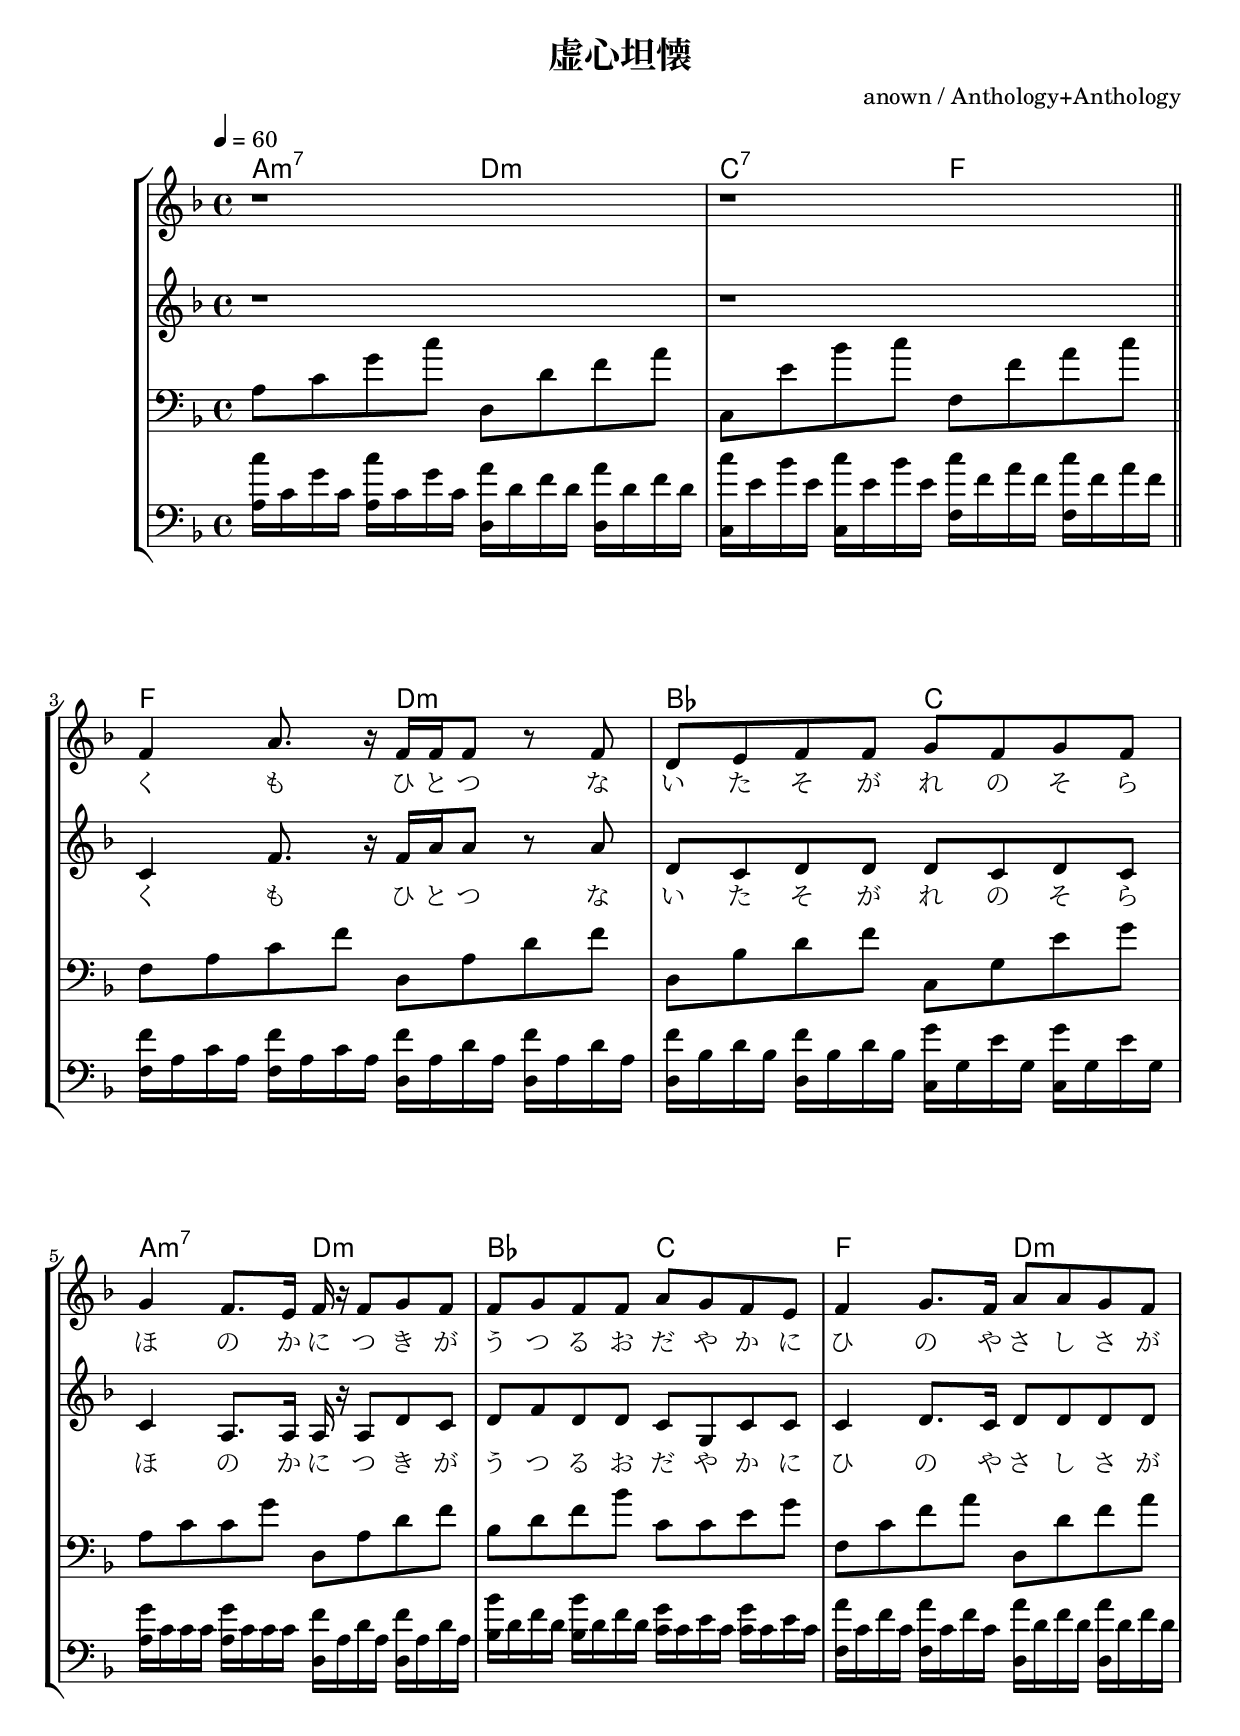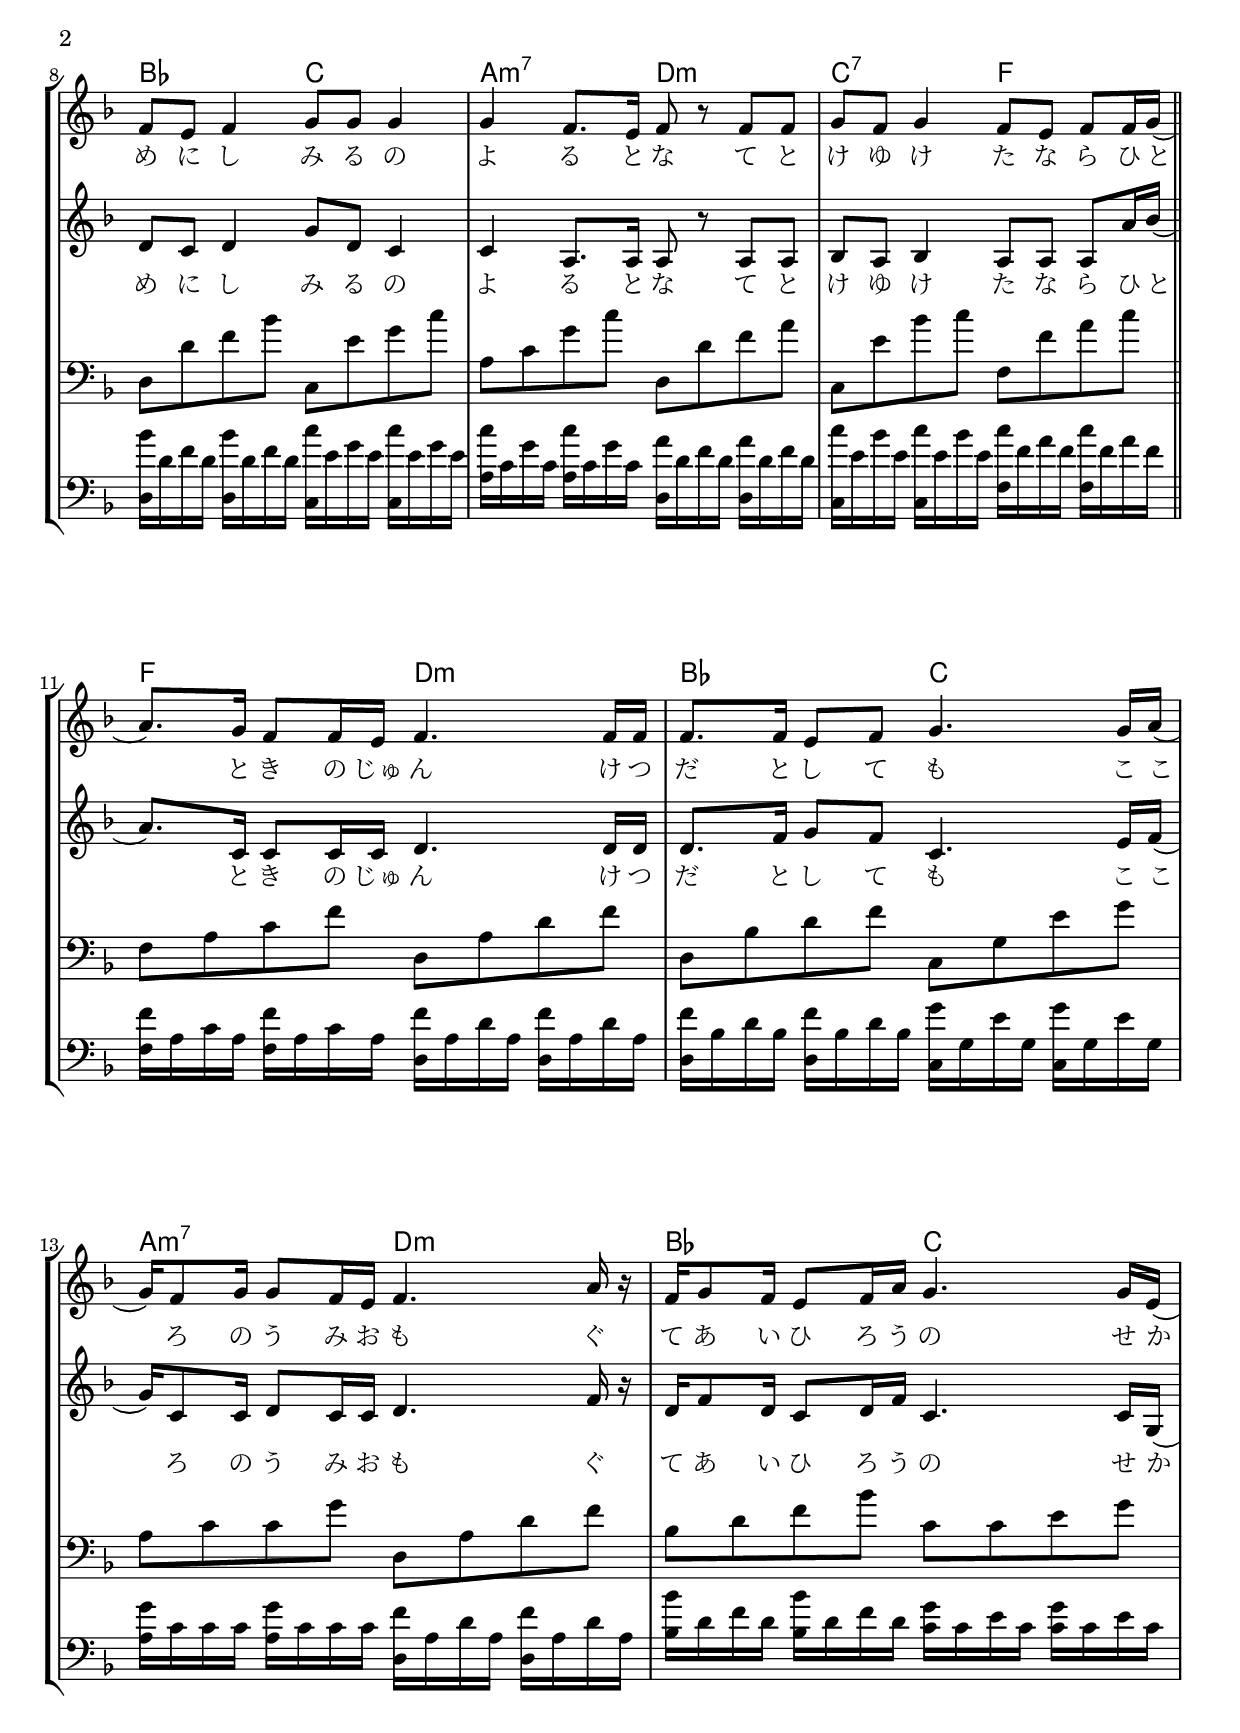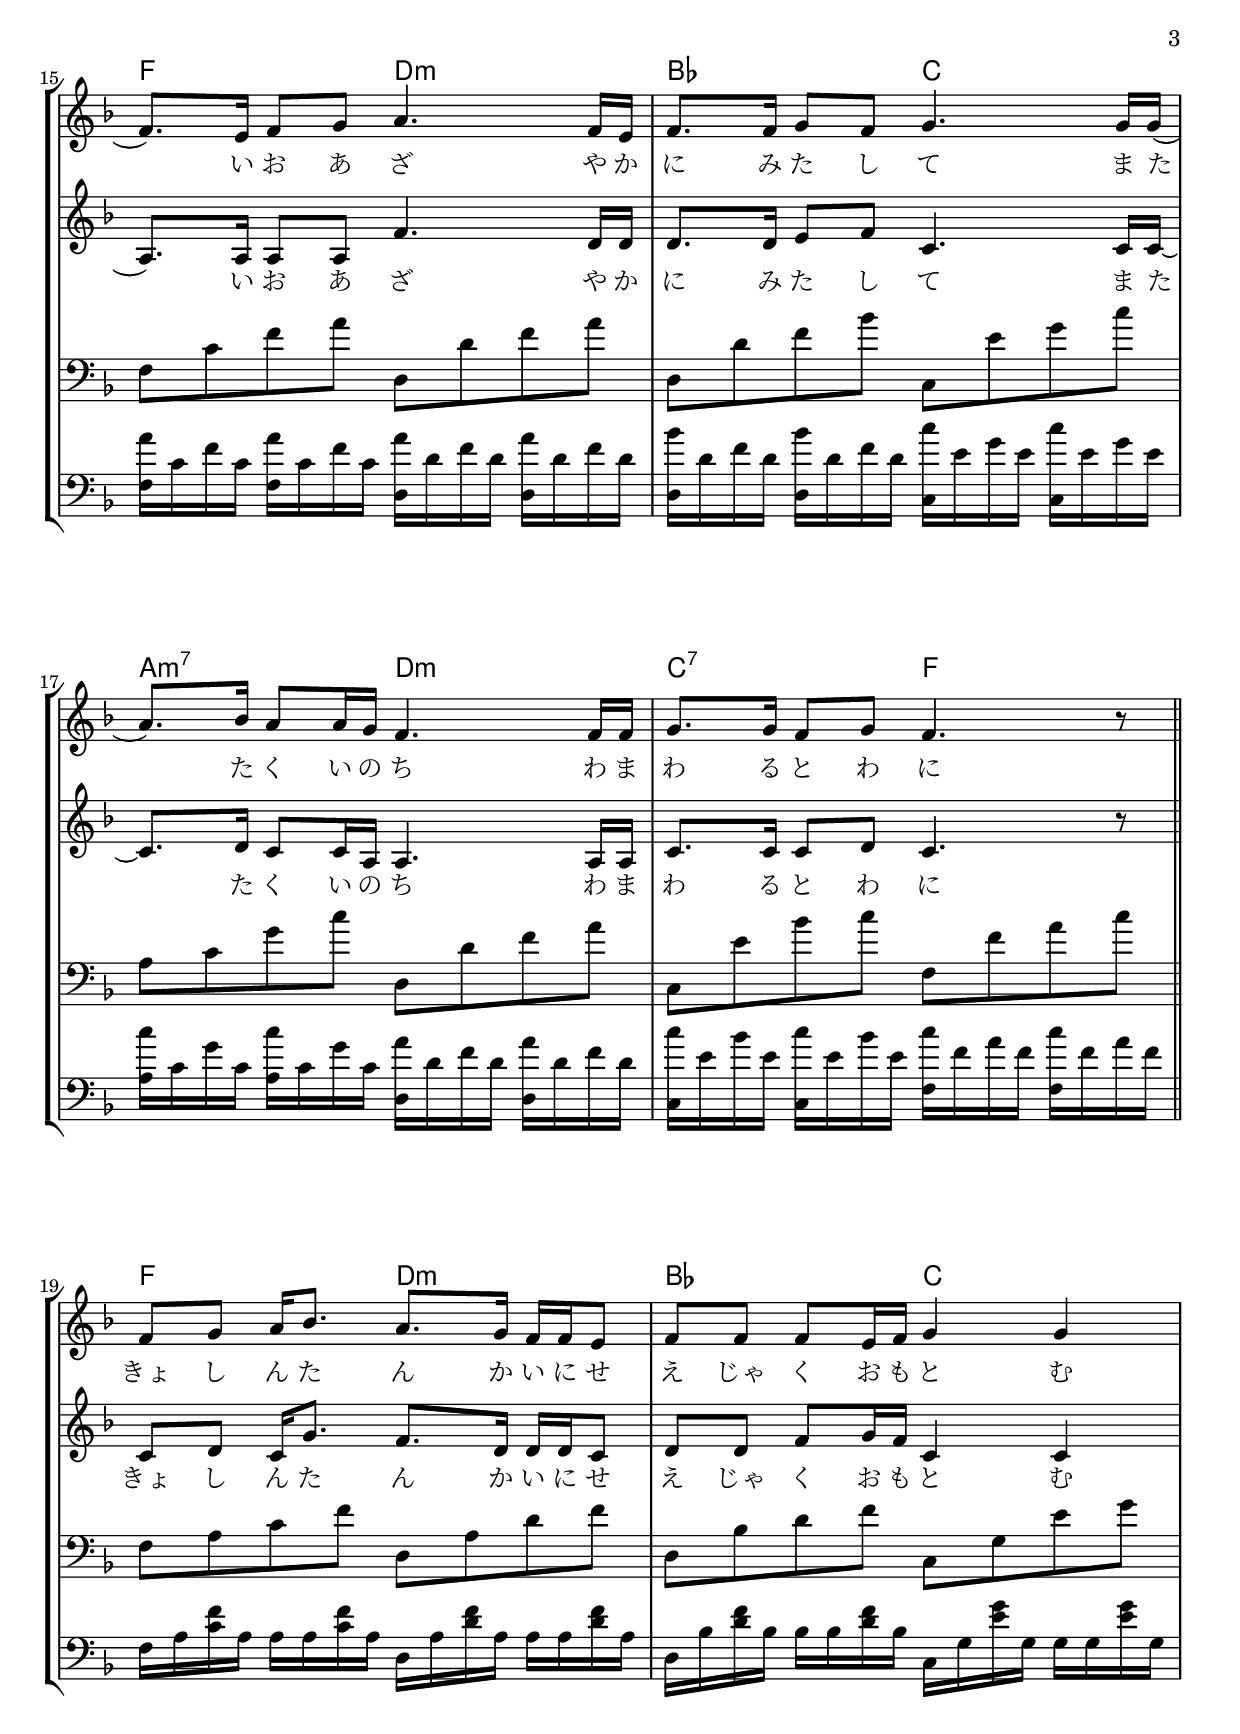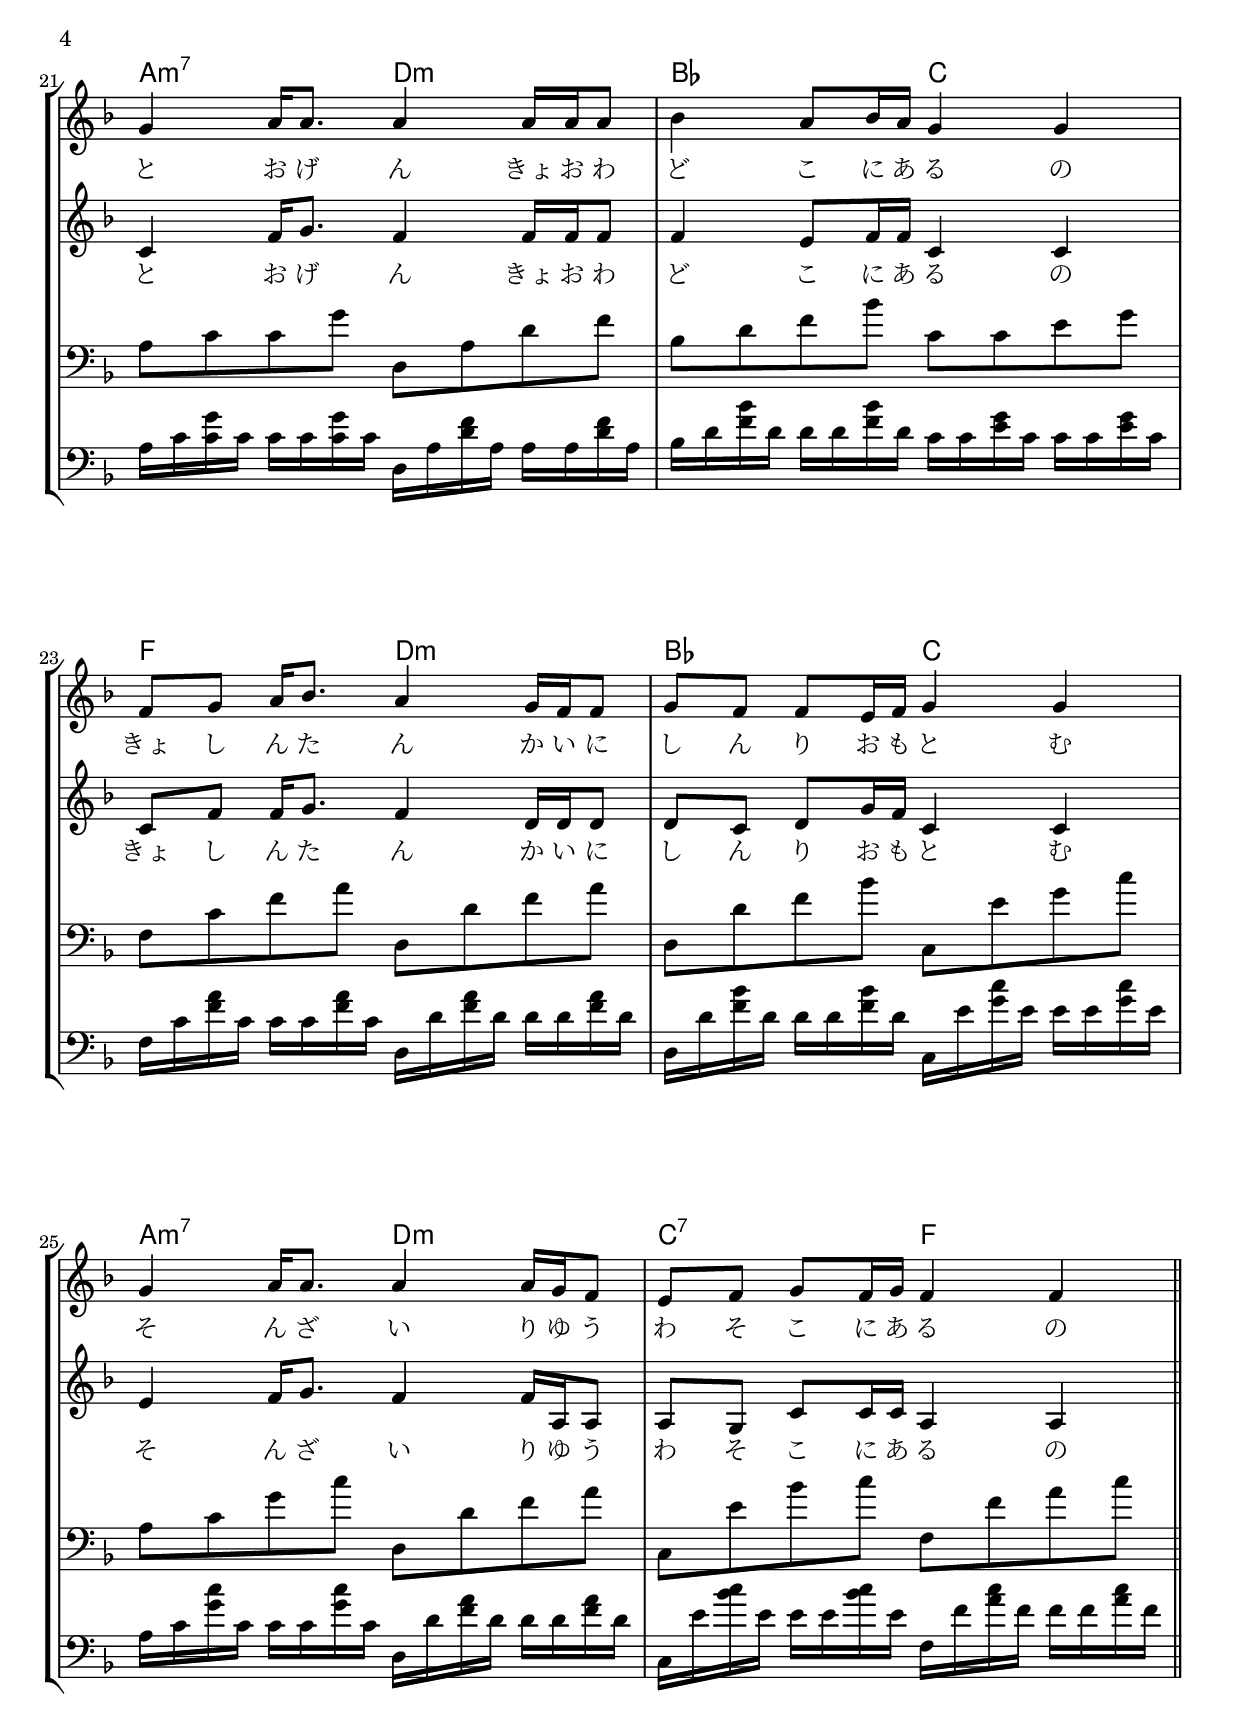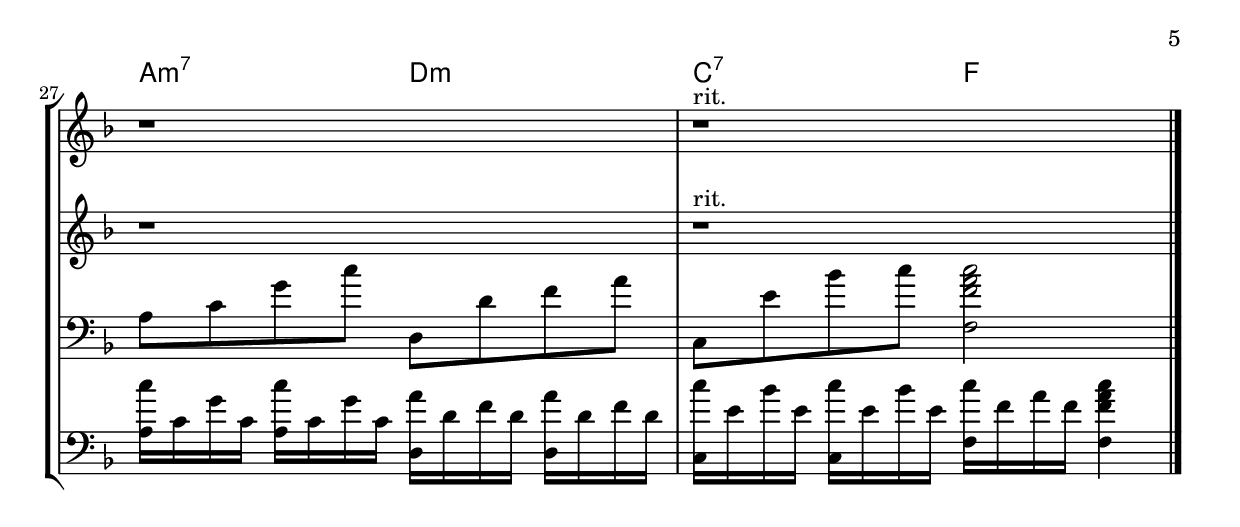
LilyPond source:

\version "2.12.1"

\header {
	title = \markup {虚心坦懐}
	composer = \markup \center-column {"anown / Anthology+Anthology"}
}

harmony = \chordmode {
	a2:min7 d:m c:7 f 

	f d:m bes c a:min7 d:m bes c f d:m bes c a:min7 d:m c:7 f 

	f d:m bes c a:min7 d:m bes c f d:m bes c a:min7 d:m c:7 f 

	f d:m bes c a:min7 d:m bes c f d:m bes c a:min7 d:m c:7 f 

	a:min7 d:m c:7 f 
}

melody = {
	\key f \major
	\tempo 4 = 60
	r1 | r1   
	\set Staff.midiInstrument = #"fss0.35"
	f'4  a'8.  r16  f'16  f'16  f'8  r8  f'8 
	d'8  e'8  f'8  f'8  g'8  f'8  g'8  f'8 
	g'4  f'8.  e'16  f'16  r16  f'8  g'8  f'8 
	f'8  g'8  f'8  f'8  a'8  g'8  f'8  e'8 
	f'4  g'8.  f'16  a'8  a'8  g'8  f'8 
	f'8  e'8  f'4  g'8  g'8  g'4 
	g'4  f'8.  e'16  f'8  r8  f'8  f'8 
	g'8  f'8  g'4  f'8  e'8  f'8  	\set Staff.midiInstrument = #"fss0.35"
	f'16  g'16 
	(a'8.)  g'16  f'8  f'16  e'16  f'4.  f'16  f'16 
	f'8.  f'16  e'8  f'8  g'4.  g'16  a'16 
	(g'16)  f'8  g'16  g'8  f'16  e'16  f'4.  a'16  r16 
	f'16  g'8  f'16  e'8  f'16  a'16  g'4.  g'16  e'16 
	(f'8.)  e'16  f'8  g'8  a'4.  f'16  e'16 
	f'8.  f'16  g'8  f'8  g'4.  g'16  g'16 
	(a'8.)  bes'16  a'8  a'16  g'16  f'4.  f'16  f'16 
	g'8.  g'16  f'8  g'8  f'4.  	r8 	\set Staff.midiInstrument = #"fss0.35"
	f'8  g'8  a'16  bes'8.  a'8.  g'16  f'16  f'16  e'8 
	f'8  f'8  f'8  e'16  f'16  g'4  g'4 
	g'4  a'16  a'8.  a'4  a'16  a'16  a'8 
	bes'4  a'8  bes'16  a'16  g'4  g'4 
	f'8  g'8  a'16  bes'8.  a'4  g'16  f'16  f'8 
	g'8  f'8  f'8  e'16  f'16  g'4  g'4 
	g'4  a'16  a'8.  a'4  a'16  g'16  f'8 
	e'8  f'8  g'8  f'16  g'16  f'4  f'4
	r1 | r1^"rit." \bar "|."
}

words = \lyricmode {
	
	く  も  ひ  と  つ  な  い  た  そ  が  れ  の  そ  ら  ほ  の  か  に  つ  き  が  う  つ  る  お  だ  や  か  に  ひ  の  や  さ  し  さ  が  め  に  し  み  る  の  よ  る  と  な  て  と  け  ゆ  け  た  な  ら  
	ひ  と  と  き  の  じゅ  ん  け  つ  だ  と  し  て  も  こ  こ  ろ  の  う  み  お  も  ぐ  て  あ  い  ひ  ろ  う  の  せ  か  い  お  あ  ざ  や  か  に  み  た  し  て  ま  た  た  く  い  の  ち  わ  ま  わ  る  と  わ  に  
	きょ  し  ん  た  ん  か  い  に  せ  え  じゃ  く  お  も  と  む  と  お  げ  ん  きょ  お  わ  ど  こ  に  あ  る  の  きょ  し  ん  た  ん  か  い  に  し  ん  り  お  も  と  む  そ  ん  ざ  い  り  ゆ  う  わ  そ  こ  に  あ  る  の  
	
}

secondmelody = {
	\key f \major
	\tempo 4 = 60
	r1 | r1   
	\set Staff.midiInstrument = #"mmi0.42"
	c'4  f'8.  r16  f'16  a'16  a'8  r8  a'8 
	d'8  c'8  d'8  d'8  d'8  c'8  d'8  c'8 
	c'4  a8.  a16  a16  r16  a8  d'8  c'8 
	d'8  f'8  d'8  d'8  c'8  g8  c'8  c'8 
	c'4  d'8.  c'16  d'8  d'8  d'8  d'8 
	d'8  c'8  d'4  g'8  d'8  c'4 
	c'4  a8.  a16  a8  r8  a8  a8 
	bes8  a8  bes4  a8  a8  a8  	\set Staff.midiInstrument = #"mmi0.42"
	a'16  bes'16 
	(a'8.)  c'16  c'8  c'16  c'16  d'4.  d'16  d'16 
	d'8.  f'16  g'8  f'8  c'4.  e'16  f'16 
	(g'16)  c'8  c'16  d'8  c'16  c'16  d'4.  f'16  r16 
	d'16  f'8  d'16  c'8  d'16  f'16  c'4.  c'16  g16 
	(a8.)  a16  a8  a8  f'4.  d'16  d'16 
	d'8.  d'16  e'8  f'8  c'4.  c'16  c'16~ 
	c'8.  d'16  c'8  c'16  a16  a4.  a16  a16 
	c'8.  c'16  c'8  d'8  c'4.  	r8 	\set Staff.midiInstrument = #"mmi0.42"
	c'8  d'8  c'16  g'8.  f'8.  d'16  d'16  d'16  c'8 
	d'8  d'8  f'8  g'16  f'16  c'4  c'4 
	c'4  f'16  g'8.  f'4  f'16  f'16  f'8 
	f'4  e'8  f'16  f'16  c'4  c'4 
	c'8  f'8  f'16  g'8.  f'4  d'16  d'16  d'8 
	d'8  c'8  d'8  g'16  f'16  c'4  c'4 
	e'4  f'16  g'8.  f'4  f'16  a16  a8 
	a8  g8  c'8  c'16  c'16  a4  a4
	r1 | r1^"rit." \bar "|."
}

secondwords = \lyricmode {
	
	く  も  ひ  と  つ  な  い  た  そ  が  れ  の  そ  ら  ほ  の  か  に  つ  き  が  う  つ  る  お  だ  や  か  に  ひ  の  や  さ  し  さ  が  め  に  し  み  る  の  よ  る  と  な  て  と  け  ゆ  け  た  な  ら  
	ひ  と  と  き  の  じゅ  ん  け  つ  だ  と  し  て  も  こ  こ  ろ  の  う  み  お  も  ぐ  て  あ  い  ひ  ろ  う  の  せ  か  い  お  あ  ざ  や  か  に  み  た  し  て  ま  た  た  く  い  の  ち  わ  ま  わ  る  と  わ  に  
	きょ  し  ん  た  ん  か  い  に  せ  え  じゃ  く  お  も  と  む  と  お  げ  ん  きょ  お  わ  ど  こ  に  あ  る  の  きょ  し  ん  た  ん  か  い  に  し  ん  り  お  も  と  む  そ  ん  ざ  い  り  ゆ  う  わ  そ  こ  に  あ  る  の  
	
}

tempochange = {
	\tempo 4 = 60
	r1 | r1 \bar "||"
	\tempo 4 = 60
	r1 | r1 | r1 | r1 | r1 | r1 | r1 | r1 \bar "||"
	\tempo 4 = 60
	r1 | r1 | r1 | r1 | r1 | r1 | r1 | r1 \bar "||"
	\tempo 4 = 60
	r1 | r1 | r1 | r1 | r1 | r1 | r1 | r1 \bar "||"
	\tempo 4 = 60
	r1 | \tempo 4 = 45 r2 \tempo 4 = 40 r2 \bar "|."
}

mainacc = {
	\clef bass
	\set Staff.midiInstrument = #"Honky-tonk"
	\key f \major
	\tempo 4 = 60
	a8 c'8 g'8 c''8
	d8 d'8 f'8 a'8
	c8 e'8 bes'8 c''8
	f8 f'8 a'8 c''8
	\bar "||"

	\set Staff.midiInstrument = #"Electric Piano 1"
	f8 a8 c'8 f'8
	d8 a8 d'8 f'8
	d8 bes8 d'8 f'8
	c8 g8 e'8 g'8
	a8 c'8 c'8 g'8
	d8 a8 d'8 f'8
	bes8 d'8 f'8 bes'8
	c'8 c'8 e'8 g'8
	f8 c'8 f'8 a'8
	d8 d'8 f'8 a'8
	d8 d'8 f'8 bes'8
	c8 e'8 g'8 c''8
	a8 c'8 g'8 c''8
	d8 d'8 f'8 a'8
	c8 e'8 bes'8 c''8
	f8 f'8 a'8 c''8
	\bar "||"

	\set Staff.midiInstrument = #"Acoustic grand"
	f8 a8 c'8 f'8
	d8 a8 d'8 f'8
	d8 bes8 d'8 f'8
	c8 g8 e'8 g'8
	a8 c'8 c'8 g'8
	d8 a8 d'8 f'8
	bes8 d'8 f'8 bes'8
	c'8 c'8 e'8 g'8
	f8 c'8 f'8 a'8
	d8 d'8 f'8 a'8
	d8 d'8 f'8 bes'8
	c8 e'8 g'8 c''8
	a8 c'8 g'8 c''8
	d8 d'8 f'8 a'8
	c8 e'8 bes'8 c''8
	f8 f'8 a'8 c''8
	\bar "||"

	\set Staff.midiInstrument = #"Electric Piano2"
	f8 a8 c'8 f'8
	d8 a8 d'8 f'8
	d8 bes8 d'8 f'8
	c8 g8 e'8 g'8
	a8 c'8 c'8 g'8
	d8 a8 d'8 f'8
	bes8 d'8 f'8 bes'8
	c'8 c'8 e'8 g'8
	f8 c'8 f'8 a'8
	d8 d'8 f'8 a'8
	d8 d'8 f'8 bes'8
	c8 e'8 g'8 c''8
	a8 c'8 g'8 c''8
	d8 d'8 f'8 a'8
	c8 e'8 bes'8 c''8
	f8 f'8 a'8 c''8
	\bar "||"

	\set Staff.midiInstrument = #"Honky-tonk"
	a8 c'8 g'8 c''8
	d8 d'8 f'8 a'8
	c8 e'8 bes'8 c''8
	<f f' a' c''>2
	\bar "|."
}

subacc = {
	\clef bass
	\set Staff.midiInstrument = #"Electric Guitar (clean)"
	\key f \major
	\tempo 4 = 60
	<a c''>16 c' g' c' <a c''> c' g' c'
	<d a'>16 d' f' d' <d a'> d' f' d'
	<c c''>16 e' bes' e' <c c''> e' bes' e'
	<f c''>16 f' a' f' <f c''> f' a' f'
	\bar "||"

	\set Staff.midiInstrument = #"Electric Guitar (clean)"
	<f f'>16 a c' a <f f'> a c' a
	<d f'>16 a d' a <d f'> a d' a
	<d f'>16 bes d' bes <d f'> bes d' bes
	<c g'>16 g e' g <c g'> g e' g
	<a g'>16 c' c' c' <a g'> c' c' c'
	<d f'>16 a d' a <d f'> a d' a
	<bes bes'>16 d' f' d' <bes bes'> d' f' d'
	<c' g'>16 c' e' c' <c' g'> c' e' c'
	<f a'>16 c' f' c' <f a'> c' f' c'
	<d a'>16 d' f' d' <d a'> d' f' d'
	<d bes'>16 d' f' d' <d bes'> d' f' d'
	<c c''>16 e' g' e' <c c''> e' g' e'
	<a c''>16 c' g' c' <a c''> c' g' c'
	<d a'>16 d' f' d' <d a'> d' f' d'
	<c c''>16 e' bes' e' <c c''> e' bes' e'
	<f c''>16 f' a' f' <f c''> f' a' f'
	\bar "||"

	\set Staff.midiInstrument = #"Electric Guitar (clean)"
	<f f'>16 a c' a <f f'> a c' a
	<d f'>16 a d' a <d f'> a d' a
	<d f'>16 bes d' bes <d f'> bes d' bes
	<c g'>16 g e' g <c g'> g e' g
	<a g'>16 c' c' c' <a g'> c' c' c'
	<d f'>16 a d' a <d f'> a d' a
	<bes bes'>16 d' f' d' <bes bes'> d' f' d'
	<c' g'>16 c' e' c' <c' g'> c' e' c'
	<f a'>16 c' f' c' <f a'> c' f' c'
	<d a'>16 d' f' d' <d a'> d' f' d'
	<d bes'>16 d' f' d' <d bes'> d' f' d'
	<c c''>16 e' g' e' <c c''> e' g' e'
	<a c''>16 c' g' c' <a c''> c' g' c'
	<d a'>16 d' f' d' <d a'> d' f' d'
	<c c''>16 e' bes' e' <c c''> e' bes' e'
	<f c''>16 f' a' f' <f c''> f' a' f'
	\bar "||"

	\set Staff.midiInstrument = #"Electric Guitar (clean)"
	f16 a <c' f'> a a a <c' f'> a
	d16 a <d' f'> a a a <d' f'> a
	d16 bes <d' f'> bes bes bes <d' f'> bes
	c16 g <e' g'> g g g <e' g'> g
	a16 c' <c' g'> c' c' c' <c' g'> c'
	d16 a <d' f'> a a a <d' f'> a
	bes16 d' <f' bes'> d' d' d' <f' bes'> d'
	c'16 c' <e' g'> c' c' c' <e' g'> c'
	f16 c' <f' a'> c' c' c' <f' a'> c'
	d16 d' <f' a'> d' d' d' <f' a'> d'
	d16 d' <f' bes'> d' d' d' <f' bes'> d'
	c16 e' <g' c''> e' e' e' <g' c''> e'
	a16 c' <g' c''> c' c' c' <g' c''> c'
	d16 d' <f' a'> d' d' d' <f' a'> d'
	c16 e' <bes' c''> e' e' e' <bes' c''> e'
	f16 f' <a' c''> f' f' f' <a' c''> f'
	\bar "||"

	\set Staff.midiInstrument = #"Electric Guitar (clean)"
	<a c''>16 c' g' c' <a c''> c' g' c'
	<d a'>16 d' f' d' <d a'> d' f' d'
	<c c''>16 e' bes' e' <c c''> e' bes' e'
	<f c''>16 f' a' f' <f f' a' c''>4
	\bar "|."
}

percA = {
	\drummode {
	r1  |r2 r8 hho4 hho8  \bar "||"
	r1  |r2. hho4  |r1  |r2. hho4  |r1  |r2. hho4  |r1  |r2. hho4  \bar "||"
	r1  |r1  |r1  |r1  |r1  |r1  |r1  |r2 r8 hho4 hho8  \bar "||"
	hh4 hh8 hh2 r8  |\times 16/32{ hh2 hh8. hh8. hh4. hh2. } |hh4 hh8 hh2 r8  |hh4 hh8 hh4 hh4.  |hh4 hh8 hh2 r8  |\times 16/32{ hh2 hh8. hh8. hh4. hh2. } |hh4 hh8 hh2 r8  |\times 16/32{ hh2 hh8. hh1 r4 r16 } \bar "||"
	hh4 hh8 hh2 r8  |\times 16/32{ hh2 hh8. hh1 r4 r16 } \bar "|."
	}
}

percB = {
	\drummode {
	r4. hhp2 hhp8  |hhp4 hhp4 hhp4 hhp4  \bar "||"
	r16 hhp16 hhp8 hhp16 hhp8 hhp2 r16  |r16 hhp16 hhp8 hhp16 hhp8 hhp2 r16  |r16 hhp16 hhp8 hhp16 hhp8 hhp2 r16  |r16 hhp16 hhp8 hhp16 hhp8 hhp2 r16  |r16 hhp16 hhp8 hhp16 hhp8 hhp2 r16  |r16 hhp16 hhp8 hhp16 hhp8 hhp2 r16  |r16 hhp16 hhp8 hhp16 hhp8 hhp2 r16  |r16 hhp16 hhp8 hhp16 hhp8 hhp2 hhp16  \bar "||"
	r4. hhp2 hhp8  |r4. hhp2 hhp8  |r4. hhp2 hhp8  |r4. hhp2 hhp8  |r4. hhp2 hhp8  |r4. hhp2 hhp8  |r4. hhp2 hhp8  |hhp4 hhp4 hhp4 hhp4  \bar "||"
	r16 hhp8 hhp8 hhp2 r8.  |\times 16/32{ r8 hhp4 hhp4 hhp8 hhp2 r8 hhp2 r8 } |r16 hhp8 hhp8 hhp2 r8.  |r16 hhp8 hhp8 hhp8. hhp2  |r16 hhp8 hhp8 hhp2 r8.  |\times 16/32{ r8 hhp4 hhp4 hhp8 hhp2 r8 hhp2 r8 } |r16 hhp8 hhp8 hhp2 r8.  |\times 16/32{ r8 hhp4 hhp4 hhp8 hhp1 r4 } \bar "||"
	r16 hhp8 hhp8 hhp2 r8.  |\times 16/32{ r8 hhp4 hhp4 hhp8 hhp1 r4 } \bar "|."
	}
}

percC = {
	\drummode {
	hh4 hh4 hh4 hh4  |r4. hh2 r8  \bar "||"
	hh8. hh8. hh2 r8  |hh8. hh8. hh2 hh8  |hh8. hh8. hh2 r8  |hh8. hh8. hh2 hh8  |hh8. hh8. hh2 r8  |hh8. hh8. hh2 hh8  |hh8. hh8. hh2 r8  |hh8. hh8. hh4 hh4 hh8  \bar "||"
	hh4 hh4 hh4 hh4  |hh4 hh4 hh4 hh4  |hh4 hh4 hh4 hh4  |hh4 hh4 hh4 hh4  |hh4 hh4 hh4 hh4  |hh4 hh4 hh4 hh4  |hh4 hh4 hh4 hh4  |r4. hh2 r8  \bar "||"
	r1  |\times 16/32{ r1 r2 hho2 } |r1  |\times 16/32{ r1 r2 hho2 } |r1  |\times 16/32{ r1 r2 hho2 } |r1  |\times 16/32{ r1 r2 hho2 } \bar "||"
	r1  |\times 16/32{ r1 r2 hho2 } \bar "|."
	}
}

percD = {
	\drummode {
	bd2. r8 bd8  |bd8. bd4. r16 bd4 bd8  \bar "||"
	r2 ss2  |r2 ss2  |r2 ss2  |r2 ss2  |r2 ss2  |r2 ss2  |r2 ss2  |r2 ss2  \bar "||"
	bd2. r8 bd8  |bd8. bd8. bd2 bd8  |bd2. r8 bd8  |bd8. bd8. bd2 bd8  |bd2. r8 bd8  |bd8. bd8. bd2 bd8  |bd2. r8 bd8  |bd8. bd4. r16 bd4 bd8  \bar "||"
	bd8. bd8. bd2 bd8  |\times 16/32{ bd4. bd4. bd2 bd2 bd4 } |bd8. bd8. bd2 bd8  |bd8. bd8. bd2 r8  |bd8. bd8. bd2 bd8  |\times 16/32{ bd4. bd4. bd2 bd2 bd4 } |bd8. bd8. bd2 bd8  |\times 16/32{ bd4. bd4. bd8 bd2 r8 bd2 } \bar "||"
	bd8. bd8. bd2 bd8  |\times 16/32{ bd4. bd4. bd8 bd2 r8 bd2 } \bar "|."
	}
}

percE = {
	\drummode {
	r1 | r1 \bar "||"
	bd2 r8 bd4 bd8  |bd4. bd4 bd4 bd8  |bd2 r8 bd4 bd8  |bd4. bd4 bd4 bd8  |bd2 r8 bd4 bd8  |bd4. bd4 bd4 bd8  |bd2 r8 bd4 bd8  |bd4. bd4 bd4.  \bar "||"
	r1 | r1 | r1 | r1 | r1 | r1 | r1 | r1 \bar "||"
	r2 ss2  |\times 16/32{ r1 ss1 } |r2 ss2  |\times 16/32{ r1 ss1 } |r2 ss2  |\times 16/32{ r1 ss1 } |r2 ss2  |\times 16/32{ r1 ss1 } \bar "||"
	r2 ss2  |\times 16/32{ r1 ss1 } \bar "|."
	}
}

percF = {
	\drummode {
	r1 | r1 \bar "||"
	r1 | r1 | r1 | r1 | r1 | r1 | r1 | r1 \bar "||"
	r1 | r1 | r1 | r1 | r1 | r1 | r1 | r1 \bar "||"
	r1 |r1 |r1 |r2 r8. sn16 sn4  |r1 |r1 |r1 |\times 16/32{ r1 sn4 sn8 sn2 r8 } \bar "||"
	r1 |\times 16/32{ r1 sn4 sn8 sn2 r8 } \bar "|."
	}
}

percG = {
	\drummode {
	r1 | r1 \bar "||"
	r1 | r1 | r1 | r1 | r1 | r1 | r1 | r1 \bar "||"
	r1 | r1 | r1 | r1 | r1 | r1 | r1 | r1 \bar "||"
	r1 |r1 |r1 |r2. r8 tomml8  |r1 |r1 |r1 |r2. r8 tomml8  \bar "||"
	r1 |r1 \bar "|."
	}
}

percH = {
	\drummode {
	r1 | r1 \bar "||"
	r1 | r1 | r1 | r1 | r1 | r1 | r1 | r1 \bar "||"
	r1 | r1 | r1 | r1 | r1 | r1 | r1 | r1 \bar "||"
	r1 |r1 |r1 |r1 |r1 |r1 |r1 |\times 16/32{ r1 r2 r8 tommh4. } \bar "||"
	r1 |\times 16/32{ r1 r2 r8 tommh4. } \bar "|."
	}
}

percI = {
	\drummode {
	r1 | r1 \bar "||"
	r1 | r1 | r1 | r1 | r1 | r1 | r1 | r1 \bar "||"
	r1 | r1 | r1 | r1 | r1 | r1 | r1 | r1 \bar "||"
	r1 |r1 |r1 |r1 |r1 |r1 |r1 |\times 16/32{ r1 r2. tomfh4 } \bar "||"
	r1 |\times 16/32{ r1 r2. tomfh4 } \bar "|."
	}
}

\score {
	<<
		\new StaffGroup <<
			\new ChordNames {\harmony}
			\new Voice = "melody" {\melody}
			\new Lyrics \lyricsto "melody" \words
			\new Voice = "secondmelody" {\secondmelody}
			\new Lyrics \lyricsto "secondmelody" \secondwords
			\new Staff = "mainacc" {\mainacc}
			\new Staff = "subacc" {\subacc}
		>>
	>>
	\layout { }
}
